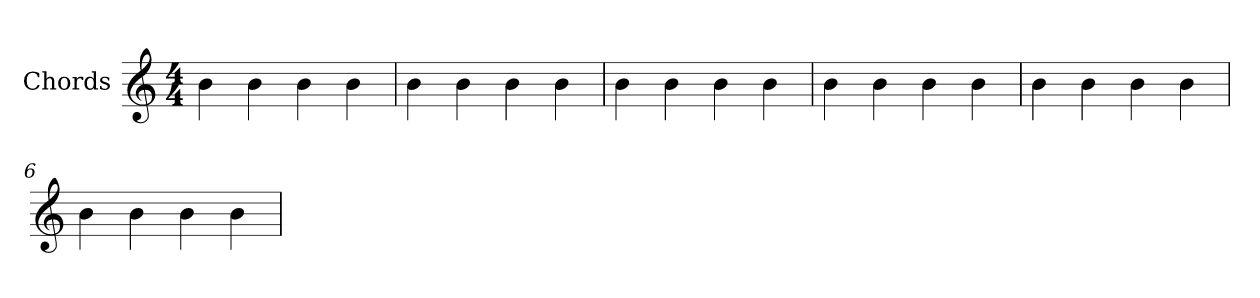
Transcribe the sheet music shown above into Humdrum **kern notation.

**kern
*part1
*staff1
*I"Chords
*clefG2
*k[]
*C:
*M4/4
=1
4b
4b
4b
4b
=2
4b
4b
4b
4b
=3
4b
4b
4b
4b
=4
4b
4b
4b
4b
!!LO:LB:g=z
=5
4b
4b
4b
4b
=6
4b
4b
4b
4b
=
*-
